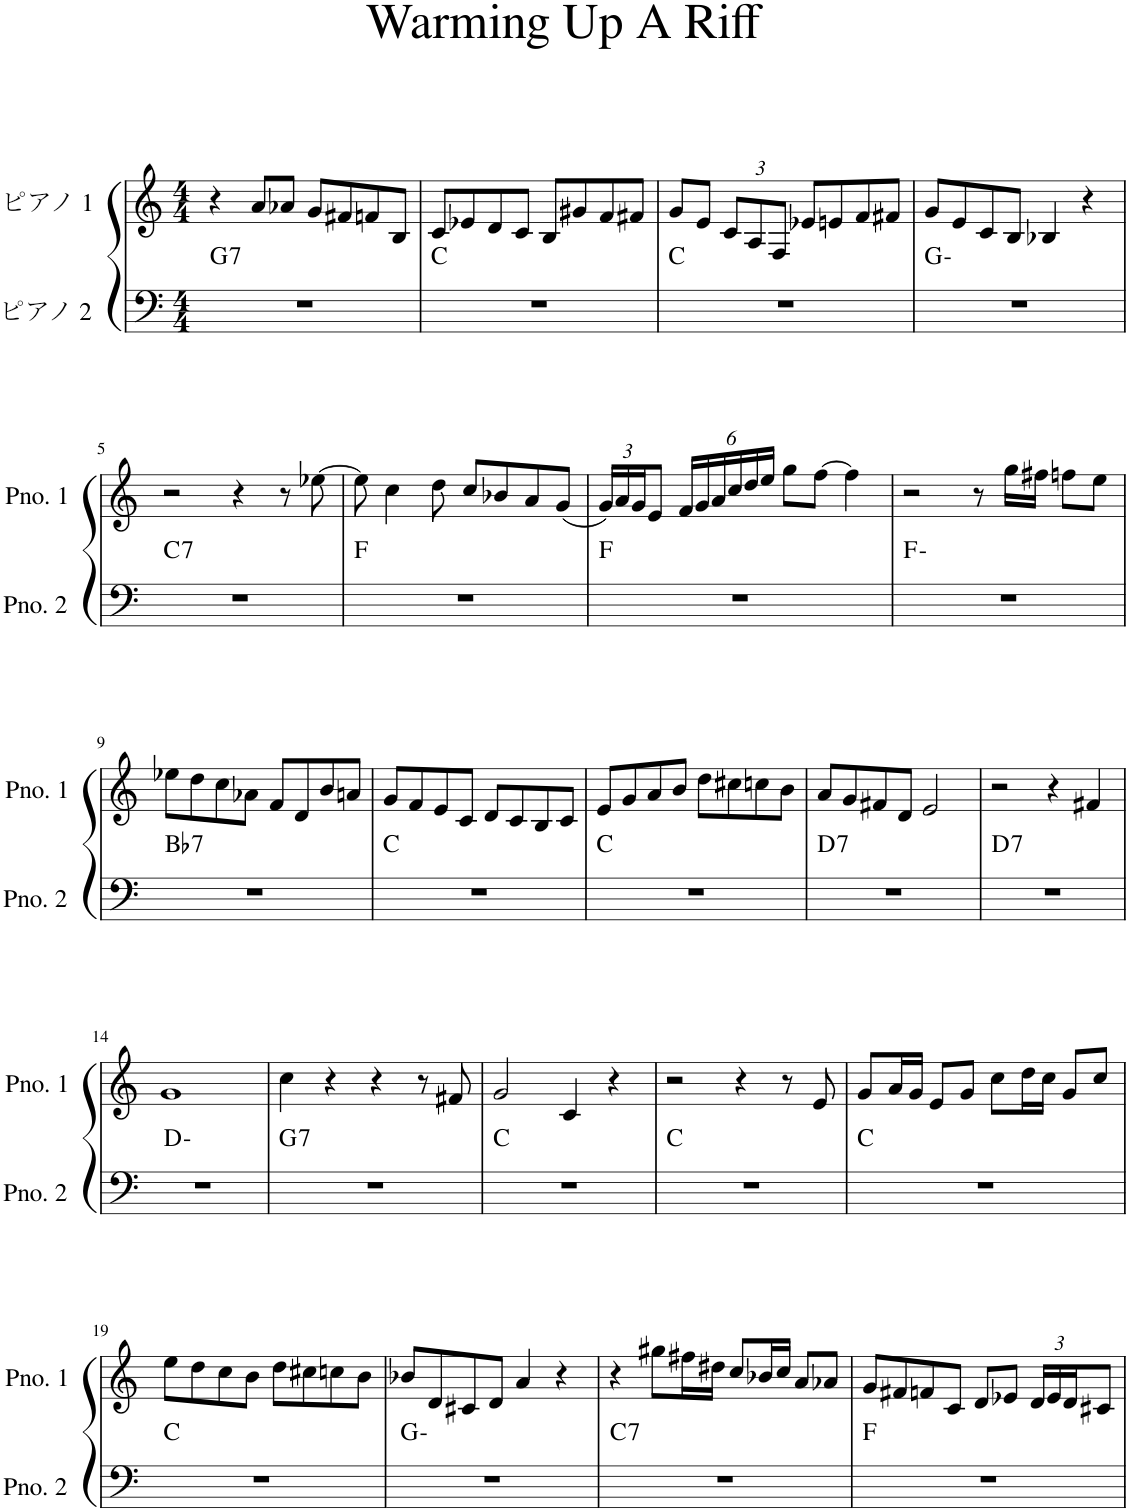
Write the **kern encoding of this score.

**kern	**harte	**kern
*part2	*part2	*part1
*staff2	*	*staff1
*I"ピアノ 2	*	*I"ピアノ 1
*clefF4	*	*clefG2
*k[]	*	*k[]
*M4/4	*	*M4/4
=1	=1	=1
!	!LO:H:kt=7	!
1r	G:7	4r
.	.	8a/L
.	.	8a-X/J
.	.	8g/L
.	.	8f#X/
.	.	8fn/
.	.	8B/J
=2	=2	=2
1r	C:maj	8c/L
.	.	8e-X/
.	.	8d/
.	.	8c/J
.	.	8B/L
.	.	8g#X/
.	.	8f/
.	.	8f#X/J
=3	=3	=3
1r	C:maj	8g/L
.	.	8e/J
*	*	*Xbrackettup
.	.	12c/L
.	.	12A/
.	.	12F/J
.	.	8e-X/L
.	.	8en/
.	.	8f/
.	.	8f#X/J
=4	=4	=4
1r	G:min	8g/L
.	.	8e/
.	.	8c/
.	.	8B/J
.	.	4B-X/
.	.	4r
!!LO:LB:g=z
=5	=5	=5
!	!LO:H:kt=7	!
1r	C:7	2r
.	.	4r
.	.	8r
.	.	[8ee-X\
=6	=6	=6
1r	F:maj	8ee-\]
.	.	4cc\
.	.	8dd\
.	.	8cc/L
.	.	8b-X/
.	.	8a/
.	.	(8g/J
=7	=7	=7
1r	F:maj	24g/LL)
.	.	24a/
.	.	24g/J
.	.	8e/J
.	.	24f/LL
.	.	24g/
.	.	24a/
.	.	24cc/
.	.	24dd/
.	.	24ee/JJ
.	.	8gg\L
.	.	[8ff\J
.	.	4ff\]
=8	=8	=8
1r	F:min	2r
.	.	8r
.	.	16gg\LL
.	.	16ff#X\JJ
.	.	8ffn\L
.	.	8ee\J
!!LO:LB:g=z
=9	=9	=9
!	!LO:H:kt=7	!
1r	Bb:7	8ee-X\L
.	.	8dd\
.	.	8cc\
.	.	8a-X\J
.	.	8f/L
.	.	8d/
.	.	8b/
.	.	8an/J
=10	=10	=10
1r	C:maj	8g/L
.	.	8f/
.	.	8e/
.	.	8c/J
.	.	8d/L
.	.	8c/
.	.	8B/
.	.	8c/J
=11	=11	=11
1r	C:maj	8e/L
.	.	8g/
.	.	8a/
.	.	8b/J
.	.	8dd\L
.	.	8cc#X\
.	.	8ccn\
.	.	8b\J
=12	=12	=12
!	!LO:H:kt=7	!
1r	D:7	8a/L
.	.	8g/
.	.	8f#X/
.	.	8d/J
.	.	2e/
=13	=13	=13
!	!LO:H:kt=7	!
1r	D:7	2r
.	.	4r
.	.	4f#X/
!!LO:LB:g=z
=14	=14	=14
1r	D:min	1g
=15	=15	=15
!	!LO:H:kt=7	!
1r	G:7	4cc\
.	.	4r
.	.	4r
.	.	8r
.	.	8f#X/
=16	=16	=16
1r	C:maj	2g/
.	.	4c/
.	.	4r
=17	=17	=17
1r	C:maj	2r
.	.	4r
.	.	8r
.	.	8e/
=18	=18	=18
1r	C:maj	8g/L
.	.	16a/L
.	.	16g/JJ
.	.	8e/L
.	.	8g/J
.	.	8cc\L
.	.	16dd\L
.	.	16cc\JJ
.	.	8g/L
.	.	8cc/J
!!LO:LB:g=z
=19	=19	=19
1r	C:maj	8ee\L
.	.	8dd\
.	.	8cc\
.	.	8b\J
.	.	8dd\L
.	.	8cc#X\
.	.	8ccn\
.	.	8b\J
=20	=20	=20
1r	G:min	8b-X/L
.	.	8d/
.	.	8c#X/
.	.	8d/J
.	.	4a/
.	.	4r
=21	=21	=21
!	!LO:H:kt=7	!
1r	C:7	4r
.	.	8gg#X\L
.	.	16ff#X\L
.	.	16dd#X\JJ
.	.	8cc/L
.	.	16b-X/L
.	.	16cc/JJ
.	.	8a/L
.	.	8a-X/J
=22	=22	=22
1r	F:maj	8g/L
.	.	8f#X/
.	.	8fn/
.	.	8c/J
.	.	8d/L
.	.	8e-X/J
.	.	24d/LL
.	.	24e-/
.	.	24d/J
.	.	8c#X/J
=	=	=
*-	*-	*-
